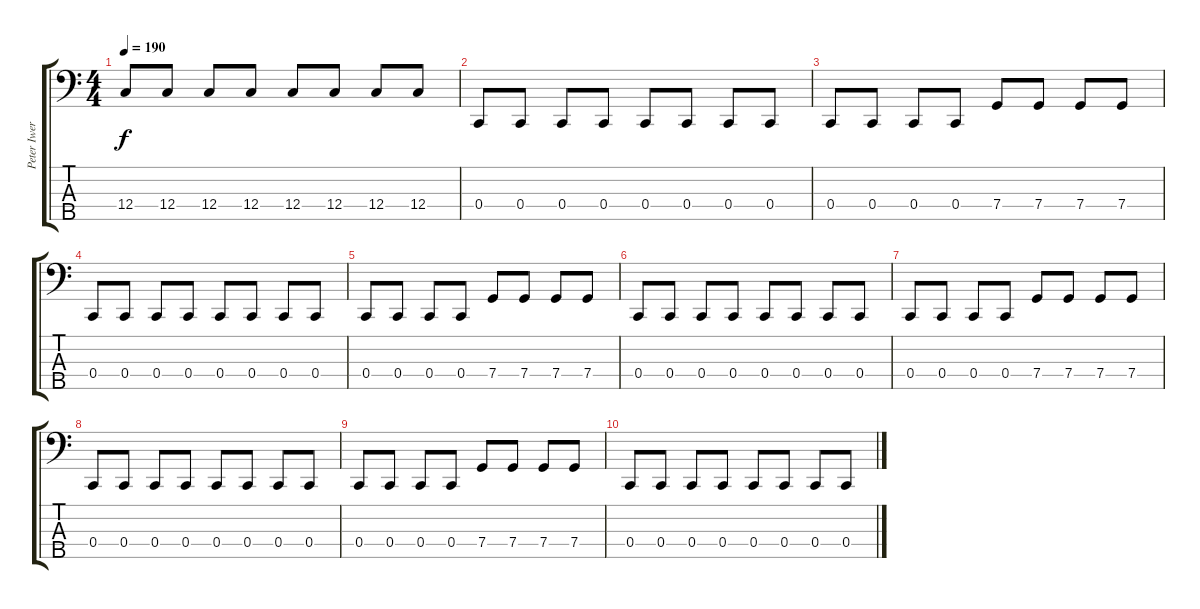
\track ("Peter Iwers" "Peter Iwer") {instrument electricbasspick}
\staff {score tabs}
\tuning (E2 Bb1 F1 C1 G0) {hide}
\ts (4 4)
\tempo 190
\clef f4
\ks c
12.4.8{dy f} 12.4.8 12.4.8 12.4.8 12.4.8 12.4.8 12.4.8 12.4.8 |
0.4.8 0.4.8 0.4.8 0.4.8 0.4.8 0.4.8 0.4.8 0.4.8 |
0.4.8 0.4.8 0.4.8 0.4.8 7.4.8 7.4.8 7.4.8 7.4.8 |
0.4.8 0.4.8 0.4.8 0.4.8 0.4.8 0.4.8 0.4.8 0.4.8 |
0.4.8 0.4.8 0.4.8 0.4.8 7.4.8 7.4.8 7.4.8 7.4.8 |
0.4.8 0.4.8 0.4.8 0.4.8 0.4.8 0.4.8 0.4.8 0.4.8 |
0.4.8 0.4.8 0.4.8 0.4.8 7.4.8 7.4.8 7.4.8 7.4.8 |
0.4.8 0.4.8 0.4.8 0.4.8 0.4.8 0.4.8 0.4.8 0.4.8 |
0.4.8 0.4.8 0.4.8 0.4.8 7.4.8 7.4.8 7.4.8 7.4.8 |
0.4.8 0.4.8 0.4.8 0.4.8 0.4.8 0.4.8 0.4.8 0.4.8
